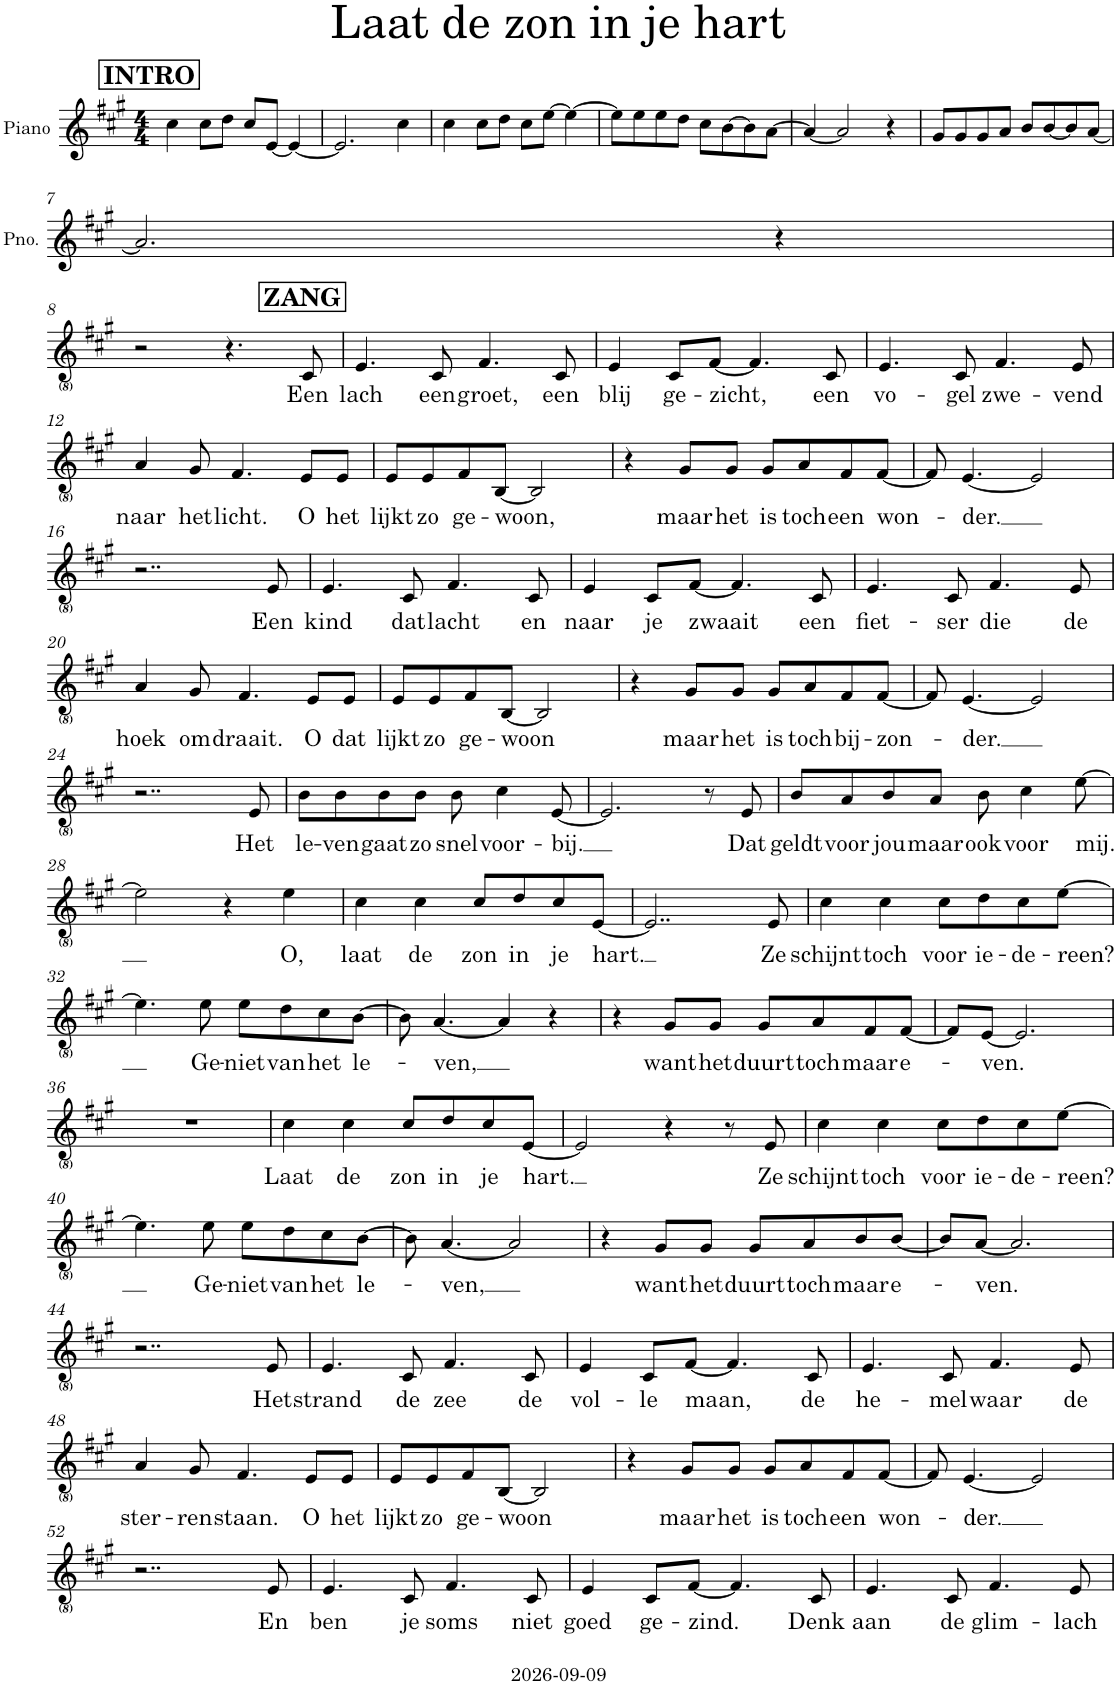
**kern	**kern	**text
*part2	*part1	*part1
*staff2	*staff1	*staff1
*I"Piano	*I"Voice	*
*I'Pno.	*	*
*clefG2	*clefG2	*
*k[f#c#g#]	*k[f#c#g#]	*
*M4/4	*M4/4	*
!!LO:REH:place=s1:a:B:cj:fs=14:t=INTRO
=1	=1	=1
4cc#\	1r	.
8cc#\L	.	.
8dd\J	.	.
8cc#/L	.	.
[8e/J	.	.
4e/_	.	.
=2	=2	=2
2.e/]	1r	.
4cc#\	.	.
=3	=3	=3
4cc#\	1r	.
8cc#\L	.	.
8dd\J	.	.
8cc#\L	.	.
[8ee\J	.	.
4ee\_	.	.
=4	=4	=4
8ee\L]	1r	.
8ee\	.	.
8ee\	.	.
8dd\J	.	.
8cc#\L	.	.
[8b\	.	.
8b\]	.	.
[8a\J	.	.
=5	=5	=5
4a/_	1r	.
2a/]	.	.
4r	.	.
=6	=6	=6
8g#/L	1r	.
8g#/	.	.
8g#/	.	.
8a/J	.	.
8b/L	.	.
[8b/	.	.
8b/]	.	.
[8a/J	.	.
!!LO:LB:g=z
=7	=7	=7
2.a/]	1r	.
4r	.	.
!!LO:LB:g=z
!!LO:REH:place=s1:a:B:cj:fs=14:t=ZANG:qo=3.5
=8	=8	=8
1r	2r	.
.	4.r	.
!	!	!LO:LY:b
.	8c#/	Een
=9	=9	=9
!	!	!LO:LY:b
1r	4.e/	lach
!	!	!LO:LY:b
.	8c#/	een
!	!	!LO:LY:b
.	4.f#/	groet,
!	!	!LO:LY:b
.	8c#/	een
=10	=10	=10
!	!	!LO:LY:b
1r	4e/	blij
!	!	!LO:LY:b
.	8c#/L	ge-
!	!	!LO:LY:b
.	[8f#/J	-zicht,
.	4.f#/]	.
!	!	!LO:LY:b
.	8c#/	een
=11	=11	=11
!	!	!LO:LY:b
1r	4.e/	vo-
!	!	!LO:LY:b
.	8c#/	-gel
!	!	!LO:LY:b
.	4.f#/	zwe-
!	!	!LO:LY:b
.	8e/	-vend
!!LO:LB:g=z
=12	=12	=12
!	!	!LO:LY:b
1r	4a/	naar
!	!	!LO:LY:b
.	8g#/	het
!	!	!LO:LY:b
.	4.f#/	licht.
!	!	!LO:LY:b
.	8e/L	O
!	!	!LO:LY:b
.	8e/J	het
=13	=13	=13
!	!	!LO:LY:b
1r	8e/L	lijkt
!	!	!LO:LY:b
.	8e/	zo
!	!	!LO:LY:b
.	8f#/	ge-
!	!	!LO:LY:b
.	[8B/J	-woon,
.	2B/]	.
=14	=14	=14
1r	4r	.
!	!	!LO:LY:b
.	8g#/L	maar
!	!	!LO:LY:b
.	8g#/J	het
!	!	!LO:LY:b
.	8g#/L	is
!	!	!LO:LY:b
.	8a/	toch
!	!	!LO:LY:b
.	8f#/	een
!	!	!LO:LY:b
.	[8f#/J	won-
=15	=15	=15
1r	8f#/]	.
!	!	!LO:LY:b
.	[4.e/	-der.
.	2e/]	.
!!LO:LB:g=z
=16	=16	=16
1r	2..r	.
!	!	!LO:LY:b
.	8e/	Een
=17	=17	=17
!	!	!LO:LY:b
1r	4.e/	kind
!	!	!LO:LY:b
.	8c#/	dat
!	!	!LO:LY:b
.	4.f#/	lacht
!	!	!LO:LY:b
.	8c#/	en
=18	=18	=18
!	!	!LO:LY:b
1r	4e/	naar
!	!	!LO:LY:b
.	8c#/L	je
!	!	!LO:LY:b
.	[8f#/J	zwaait
.	4.f#/]	.
!	!	!LO:LY:b
.	8c#/	een
=19	=19	=19
!	!	!LO:LY:b
1r	4.e/	fiet-
!	!	!LO:LY:b
.	8c#/	-ser
!	!	!LO:LY:b
.	4.f#/	die
!	!	!LO:LY:b
.	8e/	de
!!LO:LB:g=z
=20	=20	=20
!	!	!LO:LY:b
1r	4a/	hoek
!	!	!LO:LY:b
.	8g#/	om
!	!	!LO:LY:b
.	4.f#/	draait.
!	!	!LO:LY:b
.	8e/L	O
!	!	!LO:LY:b
.	8e/J	dat
=21	=21	=21
!	!	!LO:LY:b
1r	8e/L	lijkt
!	!	!LO:LY:b
.	8e/	zo
!	!	!LO:LY:b
.	8f#/	ge-
!	!	!LO:LY:b
.	[8B/J	-woon
.	2B/]	.
=22	=22	=22
1r	4r	.
!	!	!LO:LY:b
.	8g#/L	maar
!	!	!LO:LY:b
.	8g#/J	het
!	!	!LO:LY:b
.	8g#/L	is
!	!	!LO:LY:b
.	8a/	toch
!	!	!LO:LY:b
.	8f#/	bij-
!	!	!LO:LY:b
.	[8f#/J	-zon-
=23	=23	=23
1r	8f#/]	.
!	!	!LO:LY:b
.	[4.e/	-der.
.	2e/]	.
!!LO:LB:g=z
=24	=24	=24
1r	2..r	.
!	!	!LO:LY:b
.	8e/	Het
=25	=25	=25
!	!	!LO:LY:b
1r	8b\L	le-
!	!	!LO:LY:b
.	8b\	-ven
!	!	!LO:LY:b
.	8b\	gaat
!	!	!LO:LY:b
.	8b\J	zo
!	!	!LO:LY:b
.	8b\	snel
!	!	!LO:LY:b
.	4cc#\	voor-
!	!	!LO:LY:b
.	[8e/	-bij.
=26	=26	=26
1r	2.e/]	.
.	8r	.
!	!	!LO:LY:b
.	8e/	Dat
=27	=27	=27
!	!	!LO:LY:b
1r	8b/L	geldt
!	!	!LO:LY:b
.	8a/	voor
!	!	!LO:LY:b
.	8b/	jou
!	!	!LO:LY:b
.	8a/J	maar
!	!	!LO:LY:b
.	8b\	ook
!	!	!LO:LY:b
.	4cc#\	voor
!	!	!LO:LY:b
.	[8ee\	mij.
!!LO:LB:g=z
=28	=28	=28
1r	2ee\]	.
.	4r	.
!	!	!LO:LY:b
.	4ee\	O,
=29	=29	=29
!	!	!LO:LY:b
1r	4cc#\	laat
!	!	!LO:LY:b
.	4cc#\	de
!	!	!LO:LY:b
.	8cc#/L	zon
!	!	!LO:LY:b
.	8dd/	in
!	!	!LO:LY:b
.	8cc#/	je
!	!	!LO:LY:b
.	[8e/J	hart.
=30	=30	=30
1r	2..e/]	.
!	!	!LO:LY:b
.	8e/	Ze
=31	=31	=31
!	!	!LO:LY:b
1r	4cc#\	schijnt
!	!	!LO:LY:b
.	4cc#\	toch
!	!	!LO:LY:b
.	8cc#\L	voor
!	!	!LO:LY:b
.	8dd\	ie-
!	!	!LO:LY:b
.	8cc#\	-de-
!	!	!LO:LY:b
.	[8ee\J	-reen?
!!LO:LB:g=z
=32	=32	=32
1r	4.ee\]	.
!	!	!LO:LY:b
.	8ee\	Ge-
!	!	!LO:LY:b
.	8ee\L	-niet
!	!	!LO:LY:b
.	8dd\	van
!	!	!LO:LY:b
.	8cc#\	het
!	!	!LO:LY:b
.	[8b\J	le-
=33	=33	=33
1r	8b\]	.
!	!	!LO:LY:b
.	[4.a/	-ven,
.	4a/]	.
.	4r	.
=34	=34	=34
1r	4r	.
!	!	!LO:LY:b
.	8g#/L	want
!	!	!LO:LY:b
.	8g#/J	het
!	!	!LO:LY:b
.	8g#/L	duurt
!	!	!LO:LY:b
.	8a/	toch
!	!	!LO:LY:b
.	8f#/	maar
!	!	!LO:LY:b
.	[8f#/J	e-
=35	=35	=35
1r	8f#/L]	.
!	!	!LO:LY:b
.	[8e/J	-ven.
.	2.e/]	.
!!LO:LB:g=z
=36	=36	=36
1r	1r	.
=37	=37	=37
!	!	!LO:LY:b
1r	4cc#\	Laat
!	!	!LO:LY:b
.	4cc#\	de
!	!	!LO:LY:b
.	8cc#/L	zon
!	!	!LO:LY:b
.	8dd/	in
!	!	!LO:LY:b
.	8cc#/	je
!	!	!LO:LY:b
.	[8e/J	hart.
=38	=38	=38
1r	2e/]	.
.	4r	.
.	8r	.
!	!	!LO:LY:b
.	8e/	Ze
=39	=39	=39
!	!	!LO:LY:b
1r	4cc#\	schijnt
!	!	!LO:LY:b
.	4cc#\	toch
!	!	!LO:LY:b
.	8cc#\L	voor
!	!	!LO:LY:b
.	8dd\	ie-
!	!	!LO:LY:b
.	8cc#\	-de-
!	!	!LO:LY:b
.	[8ee\J	-reen?
!!LO:LB:g=z
=40	=40	=40
1r	4.ee\]	.
!	!	!LO:LY:b
.	8ee\	Ge-
!	!	!LO:LY:b
.	8ee\L	-niet
!	!	!LO:LY:b
.	8dd\	van
!	!	!LO:LY:b
.	8cc#\	het
!	!	!LO:LY:b
.	[8b\J	le-
=41	=41	=41
1r	8b\]	.
!	!	!LO:LY:b
.	[4.a/	-ven,
.	2a/]	.
=42	=42	=42
1r	4r	.
!	!	!LO:LY:b
.	8g#/L	want
!	!	!LO:LY:b
.	8g#/J	het
!	!	!LO:LY:b
.	8g#/L	duurt
!	!	!LO:LY:b
.	8a/	toch
!	!	!LO:LY:b
.	8b/	maar
!	!	!LO:LY:b
.	[8b/J	e-
=43	=43	=43
1r	8b/L]	.
!	!	!LO:LY:b
.	[8a/J	-ven.
.	2.a/]	.
!!LO:LB:g=z
=44	=44	=44
1r	2..r	.
!	!	!LO:LY:b
.	8e/	Het
=45	=45	=45
!	!	!LO:LY:b
1r	4.e/	strand
!	!	!LO:LY:b
.	8c#/	de
!	!	!LO:LY:b
.	4.f#/	zee
!	!	!LO:LY:b
.	8c#/	de
=46	=46	=46
!	!	!LO:LY:b
1r	4e/	vol-
!	!	!LO:LY:b
.	8c#/L	-le
!	!	!LO:LY:b
.	[8f#/J	maan,
.	4.f#/]	.
!	!	!LO:LY:b
.	8c#/	de
=47	=47	=47
!	!	!LO:LY:b
1r	4.e/	he-
!	!	!LO:LY:b
.	8c#/	-mel
!	!	!LO:LY:b
.	4.f#/	waar
!	!	!LO:LY:b
.	8e/	de
!!LO:LB:g=z
=48	=48	=48
!	!	!LO:LY:b
1r	4a/	ster-
!	!	!LO:LY:b
.	8g#/	-ren
!	!	!LO:LY:b
.	4.f#/	staan.
!	!	!LO:LY:b
.	8e/L	O
!	!	!LO:LY:b
.	8e/J	het
=49	=49	=49
!	!	!LO:LY:b
1r	8e/L	lijkt
!	!	!LO:LY:b
.	8e/	zo
!	!	!LO:LY:b
.	8f#/	ge-
!	!	!LO:LY:b
.	[8B/J	-woon
.	2B/]	.
=50	=50	=50
1r	4r	.
!	!	!LO:LY:b
.	8g#/L	maar
!	!	!LO:LY:b
.	8g#/J	het
!	!	!LO:LY:b
.	8g#/L	is
!	!	!LO:LY:b
.	8a/	toch
!	!	!LO:LY:b
.	8f#/	een
!	!	!LO:LY:b
.	[8f#/J	won-
=51	=51	=51
1r	8f#/]	.
!	!	!LO:LY:b
.	[4.e/	-der.
.	2e/]	.
!!LO:LB:g=z
=52	=52	=52
1r	2..r	.
!	!	!LO:LY:b
.	8e/	En
=53	=53	=53
!	!	!LO:LY:b
1r	4.e/	ben
!	!	!LO:LY:b
.	8c#/	je
!	!	!LO:LY:b
.	4.f#/	soms
!	!	!LO:LY:b
.	8c#/	niet
=54	=54	=54
!	!	!LO:LY:b
1r	4e/	goed
!	!	!LO:LY:b
.	8c#/L	ge-
!	!	!LO:LY:b
.	[8f#/J	-zind.
.	4.f#/]	.
!	!	!LO:LY:b
.	8c#/	Denk
=55	=55	=55
!	!	!LO:LY:b
1r	4.e/	aan
!	!	!LO:LY:b
.	8c#/	de
!	!	!LO:LY:b
.	4.f#/	glim-
!	!	!LO:LY:b
.	8e/	-lach
=	=	=
*-	*-	*-
